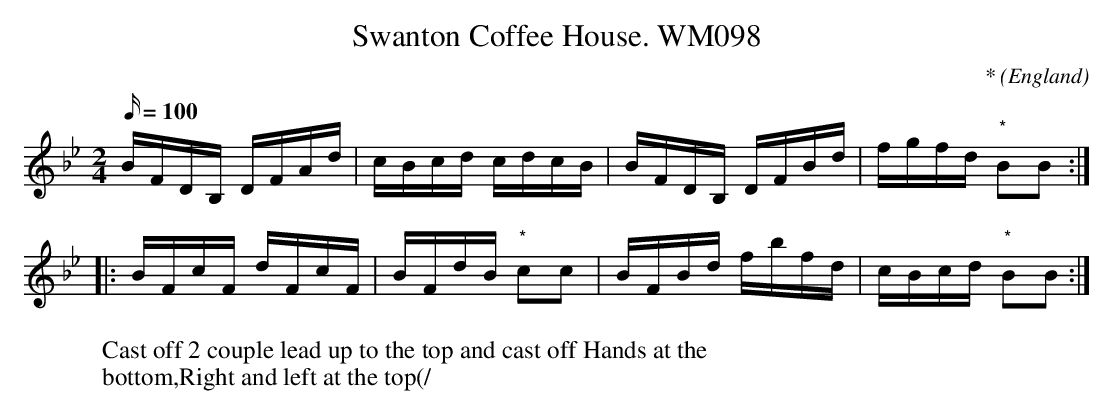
X:1
T:Swanton Coffee House. WM098
M:2/4
L:1/16
Q:100
C:*
O:England
W:Cast off 2 couple lead up to the top and cast off Hands at the
W:bottom,Right and left at the top(/
K:CDor
BFDB, DFAd|cBcd cdcB|BFDB, DFBd|fgfd "*"B2B2:|!
|:BFcF dFcF|BFdB "*"c2c2|BFBd fbfd|cBcd "*"B2B2:|]
